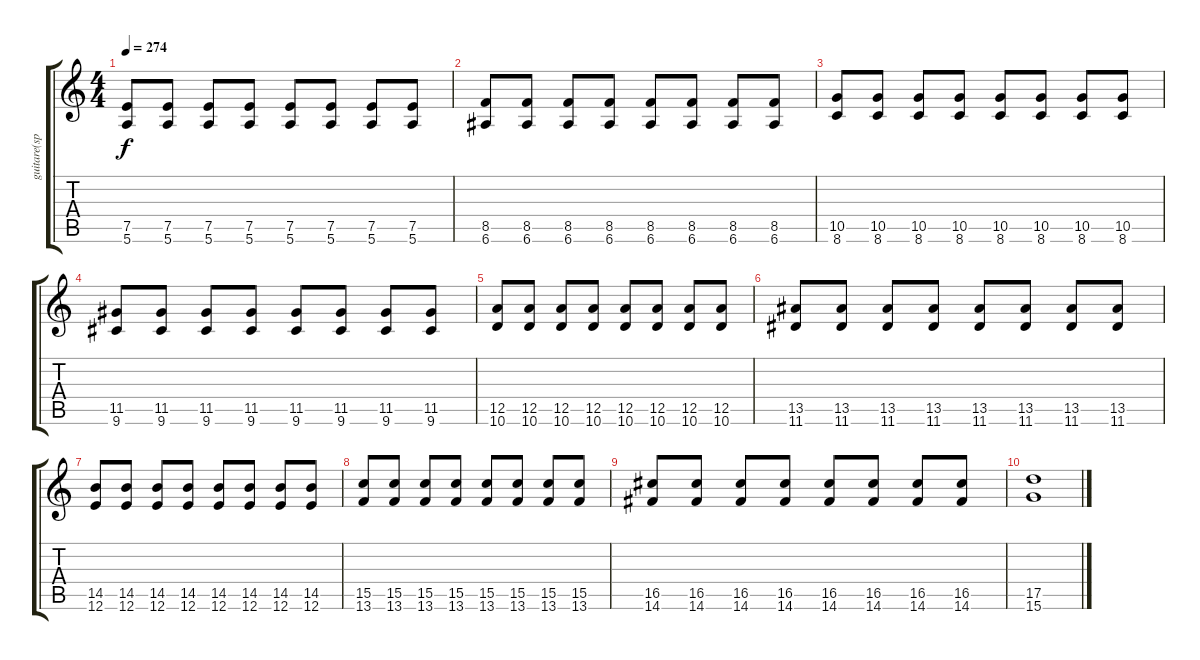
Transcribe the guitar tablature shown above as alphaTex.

\track ("guitare(spike)" "guitare(sp") {instrument distortionguitar}
\staff {score tabs}
\tuning (E4 B3 G3 D3 A2 E2) {hide}
\ts (4 4)
\tempo 274
\clef g2
\ks c
(7.5 5.6).8{dy f} (7.5 5.6).8 (7.5 5.6).8 (7.5 5.6).8 (7.5 5.6).8 (7.5 5.6).8 (7.5 5.6).8 (7.5 5.6).8 |
(8.5 6.6).8 (8.5 6.6).8 (8.5 6.6).8 (8.5 6.6).8 (8.5 6.6).8 (8.5 6.6).8 (8.5 6.6).8 (8.5 6.6).8 |
(10.5 8.6).8 (10.5 8.6).8 (10.5 8.6).8 (10.5 8.6).8 (10.5 8.6).8 (10.5 8.6).8 (10.5 8.6).8 (10.5 8.6).8 |
(11.5 9.6).8 (11.5 9.6).8 (11.5 9.6).8 (11.5 9.6).8 (11.5 9.6).8 (11.5 9.6).8 (11.5 9.6).8 (11.5 9.6).8 |
(12.5 10.6).8 (12.5 10.6).8 (12.5 10.6).8 (12.5 10.6).8 (12.5 10.6).8 (12.5 10.6).8 (12.5 10.6).8 (12.5 10.6).8 |
(13.5 11.6).8 (13.5 11.6).8 (13.5 11.6).8 (13.5 11.6).8 (13.5 11.6).8 (13.5 11.6).8 (13.5 11.6).8 (13.5 11.6).8 |
(14.5 12.6).8 (14.5 12.6).8 (14.5 12.6).8 (14.5 12.6).8 (14.5 12.6).8 (14.5 12.6).8 (14.5 12.6).8 (14.5 12.6).8 |
(15.5 13.6).8 (15.5 13.6).8 (15.5 13.6).8 (15.5 13.6).8 (15.5 13.6).8 (15.5 13.6).8 (15.5 13.6).8 (15.5 13.6).8 |
(16.5 14.6).8 (16.5 14.6).8 (16.5 14.6).8 (16.5 14.6).8 (16.5 14.6).8 (16.5 14.6).8 (16.5 14.6).8 (16.5 14.6).8 |
(17.5 15.6).1
